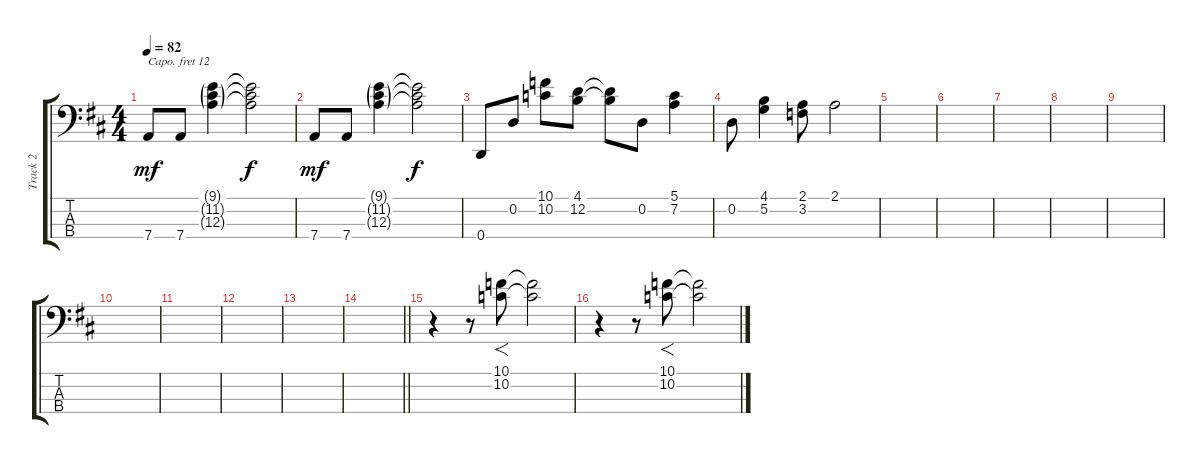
\track ("Track 2" "Track 2") {instrument electricpiano2}
\staff {score tabs}
\capo 12
\tuning (G2 D2 A1 D1) {hide}
\ts (4 4)
\tempo 82
\clef f4
\ks d
7.4.8{dy mf} 7.4.8 (9.1{g} 11.2{g} 12.3{g}).4 (9.1{t} 11.2{t} 12.3{t}).2{dy f} |
7.4.8{dy mf} 7.4.8 (9.1{g} 11.2{g} 12.3{g}).4 (9.1{t} 11.2{t} 12.3{t}).2{dy f} |
0.4.8 0.2.8 (10.1 10.2).8 (4.1 12.2).8 (4.1{t} 12.2{t}).8 0.2.8 (5.1 7.2).4 |
0.2.8 (4.1 5.2).4 (2.1 3.2).8 2.1.2 |
|
|
|
|
|
|
|
|
|
\barLineRight lightlight
|
r.4 r.8 (10.1 10.2).8{f} (10.1{t} 10.2{t}).2 |
r.4 r.8 (10.1 10.2).8{f} (10.1{t} 10.2{t}).2
